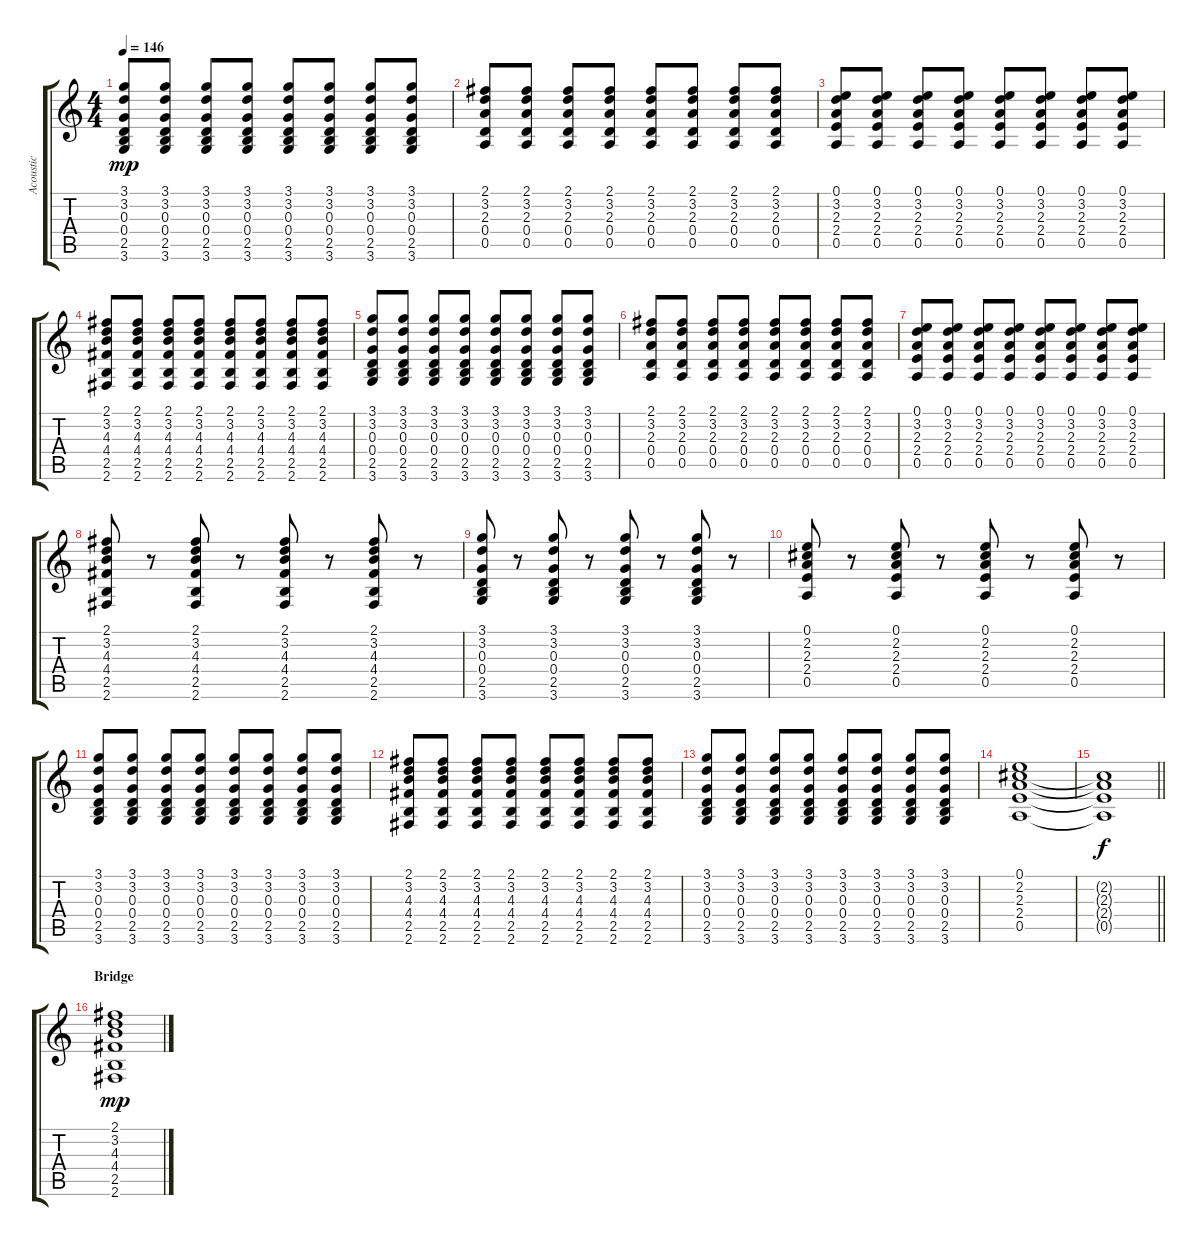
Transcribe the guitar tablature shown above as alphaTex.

\track ("Acoustic" "Acoustic") {instrument acousticguitarsteel}
\staff {score tabs}
\tuning (E4 B3 G3 D3 A2 E2) {hide}
\ts (4 4)
\tempo 146
\clef g2
\ks c
(3.1 3.2 0.3 0.4 2.5 3.6).8{dy mp} (3.1 3.2 0.3 0.4 2.5 3.6).8 (3.1 3.2 0.3 0.4 2.5 3.6).8 (3.1 3.2 0.3 0.4 2.5 3.6).8 (3.1 3.2 0.3 0.4 2.5 3.6).8 (3.1 3.2 0.3 0.4 2.5 3.6).8 (3.1 3.2 0.3 0.4 2.5 3.6).8 (3.1 3.2 0.3 0.4 2.5 3.6).8 |
(2.1 3.2 2.3 0.4 0.5).8 (2.1 3.2 2.3 0.4 0.5).8 (2.1 3.2 2.3 0.4 0.5).8 (2.1 3.2 2.3 0.4 0.5).8 (2.1 3.2 2.3 0.4 0.5).8 (2.1 3.2 2.3 0.4 0.5).8 (2.1 3.2 2.3 0.4 0.5).8 (2.1 3.2 2.3 0.4 0.5).8 |
(0.1 3.2 2.3 2.4 0.5).8 (0.1 3.2 2.3 2.4 0.5).8 (0.1 3.2 2.3 2.4 0.5).8 (0.1 3.2 2.3 2.4 0.5).8 (0.1 3.2 2.3 2.4 0.5).8 (0.1 3.2 2.3 2.4 0.5).8 (0.1 3.2 2.3 2.4 0.5).8 (0.1 3.2 2.3 2.4 0.5).8 |
(2.1 3.2 4.3 4.4 2.5 2.6).8 (2.1 3.2 4.3 4.4 2.5 2.6).8 (2.1 3.2 4.3 4.4 2.5 2.6).8 (2.1 3.2 4.3 4.4 2.5 2.6).8 (2.1 3.2 4.3 4.4 2.5 2.6).8 (2.1 3.2 4.3 4.4 2.5 2.6).8 (2.1 3.2 4.3 4.4 2.5 2.6).8 (2.1 3.2 4.3 4.4 2.5 2.6).8 |
(3.1 3.2 0.3 0.4 2.5 3.6).8 (3.1 3.2 0.3 0.4 2.5 3.6).8 (3.1 3.2 0.3 0.4 2.5 3.6).8 (3.1 3.2 0.3 0.4 2.5 3.6).8 (3.1 3.2 0.3 0.4 2.5 3.6).8 (3.1 3.2 0.3 0.4 2.5 3.6).8 (3.1 3.2 0.3 0.4 2.5 3.6).8 (3.1 3.2 0.3 0.4 2.5 3.6).8 |
(2.1 3.2 2.3 0.4 0.5).8 (2.1 3.2 2.3 0.4 0.5).8 (2.1 3.2 2.3 0.4 0.5).8 (2.1 3.2 2.3 0.4 0.5).8 (2.1 3.2 2.3 0.4 0.5).8 (2.1 3.2 2.3 0.4 0.5).8 (2.1 3.2 2.3 0.4 0.5).8 (2.1 3.2 2.3 0.4 0.5).8 |
(0.1 3.2 2.3 2.4 0.5).8 (0.1 3.2 2.3 2.4 0.5).8 (0.1 3.2 2.3 2.4 0.5).8 (0.1 3.2 2.3 2.4 0.5).8 (0.1 3.2 2.3 2.4 0.5).8 (0.1 3.2 2.3 2.4 0.5).8 (0.1 3.2 2.3 2.4 0.5).8 (0.1 3.2 2.3 2.4 0.5).8 |
(2.1 3.2 4.3 4.4 2.5 2.6).8 r.8 (2.1 3.2 4.3 4.4 2.5 2.6).8 r.8 (2.1 3.2 4.3 4.4 2.5 2.6).8 r.8 (2.1 3.2 4.3 4.4 2.5 2.6).8 r.8 |
(3.1 3.2 0.3 0.4 2.5 3.6).8 r.8 (3.1 3.2 0.3 0.4 2.5 3.6).8 r.8 (3.1 3.2 0.3 0.4 2.5 3.6).8 r.8 (3.1 3.2 0.3 0.4 2.5 3.6).8 r.8 |
(0.1 2.2 2.3 2.4 0.5).8 r.8 (0.1 2.2 2.3 2.4 0.5).8 r.8 (0.1 2.2 2.3 2.4 0.5).8 r.8 (0.1 2.2 2.3 2.4 0.5).8 r.8 |
(3.1 3.2 0.3 0.4 2.5 3.6).8 (3.1 3.2 0.3 0.4 2.5 3.6).8 (3.1 3.2 0.3 0.4 2.5 3.6).8 (3.1 3.2 0.3 0.4 2.5 3.6).8 (3.1 3.2 0.3 0.4 2.5 3.6).8 (3.1 3.2 0.3 0.4 2.5 3.6).8 (3.1 3.2 0.3 0.4 2.5 3.6).8 (3.1 3.2 0.3 0.4 2.5 3.6).8 |
(2.1 3.2 4.3 4.4 2.5 2.6).8 (2.1 3.2 4.3 4.4 2.5 2.6).8 (2.1 3.2 4.3 4.4 2.5 2.6).8 (2.1 3.2 4.3 4.4 2.5 2.6).8 (2.1 3.2 4.3 4.4 2.5 2.6).8 (2.1 3.2 4.3 4.4 2.5 2.6).8 (2.1 3.2 4.3 4.4 2.5 2.6).8 (2.1 3.2 4.3 4.4 2.5 2.6).8 |
(3.1 3.2 0.3 0.4 2.5 3.6).8 (3.1 3.2 0.3 0.4 2.5 3.6).8 (3.1 3.2 0.3 0.4 2.5 3.6).8 (3.1 3.2 0.3 0.4 2.5 3.6).8 (3.1 3.2 0.3 0.4 2.5 3.6).8 (3.1 3.2 0.3 0.4 2.5 3.6).8 (3.1 3.2 0.3 0.4 2.5 3.6).8 (3.1 3.2 0.3 0.4 2.5 3.6).8 |
(0.1 2.2 2.3 2.4 0.5).1 |
\barLineRight lightlight
(2.2{t} 2.3{t} 2.4{t} 0.5{t}).1{dy f} |
\section ("" "Bridge")
(2.1 3.2 4.3 4.4 2.5 2.6).1{dy mp}
